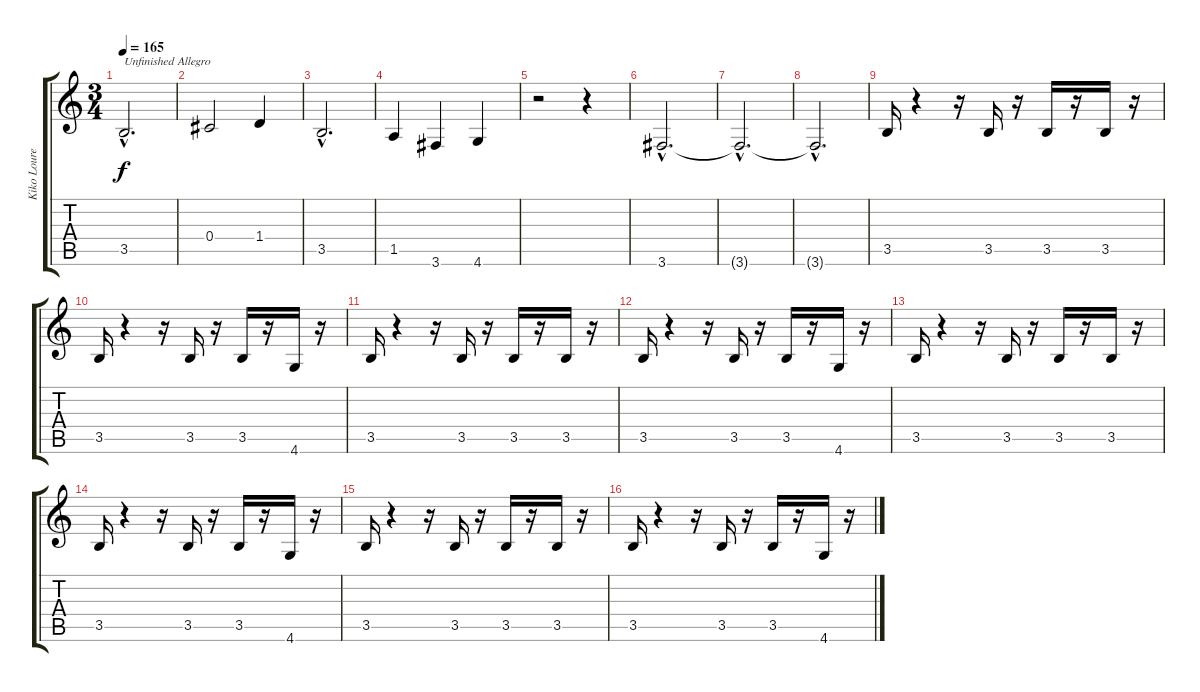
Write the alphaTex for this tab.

\track ("Kiko Loureiro" "Kiko Loure") {instrument distortionguitar}
\staff {score tabs}
\tuning (Eb4 Bb3 Gb3 Db3 Ab2 Eb2) {hide}
\ts (3 4)
\tempo 165
\tempo 125
\tempo 165
\clef g2
\ks c
3.5{hac}.2{d txt "Unfinished Allegro" dy f instrument cello} |
0.4.2 1.4.4 |
3.5{hac}.2{d} |
1.5.4 3.6.4 4.6.4 |
r.2 r.4 |
3.6{hac}.2{d} |
3.6{hac t}.2{d} |
3.6{hac t}.2{d} |
3.5.16 r.4 r.16 3.5.16 r.16 3.5.16 r.16 3.5.16 r.16 |
3.5.16 r.4 r.16 3.5.16 r.16 3.5.16 r.16 4.6.16 r.16 |
3.5.16 r.4 r.16 3.5.16 r.16 3.5.16 r.16 3.5.16 r.16 |
3.5.16 r.4 r.16 3.5.16 r.16 3.5.16 r.16 4.6.16 r.16 |
3.5.16 r.4 r.16 3.5.16 r.16 3.5.16 r.16 3.5.16 r.16 |
3.5.16 r.4 r.16 3.5.16 r.16 3.5.16 r.16 4.6.16 r.16 |
3.5.16 r.4 r.16 3.5.16 r.16 3.5.16 r.16 3.5.16 r.16 |
3.5.16 r.4 r.16 3.5.16 r.16 3.5.16 r.16 4.6.16 r.16
